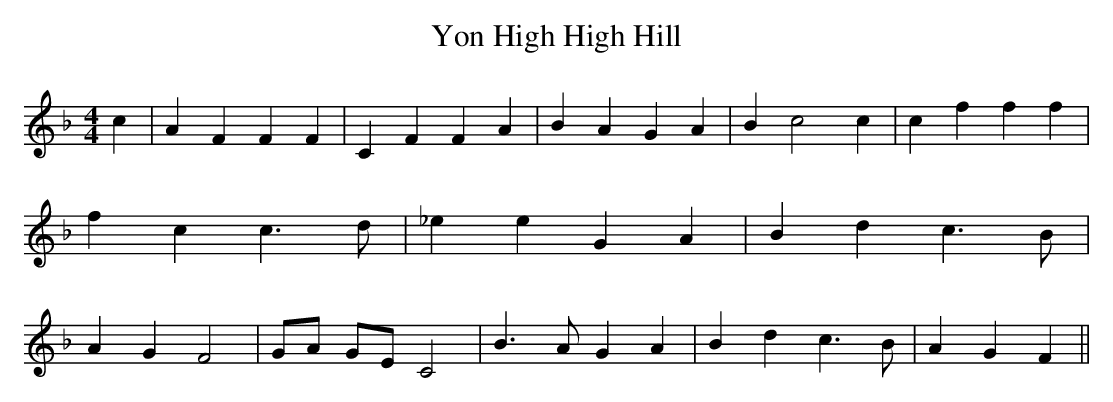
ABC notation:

X:1
T:Yon High High Hill
M:4/4
L:1/4
K:F
 c| A F F F| C F F A| B A G A| B c2 c| c f f f| f c c3/2 d/2| _e e G A|\
 B d c3/2 B/2| A G F2| G/2A/2 G/2E/2 C2| B3/2 A/2 G A| B d c3/2 B/2|\
 A G F||
